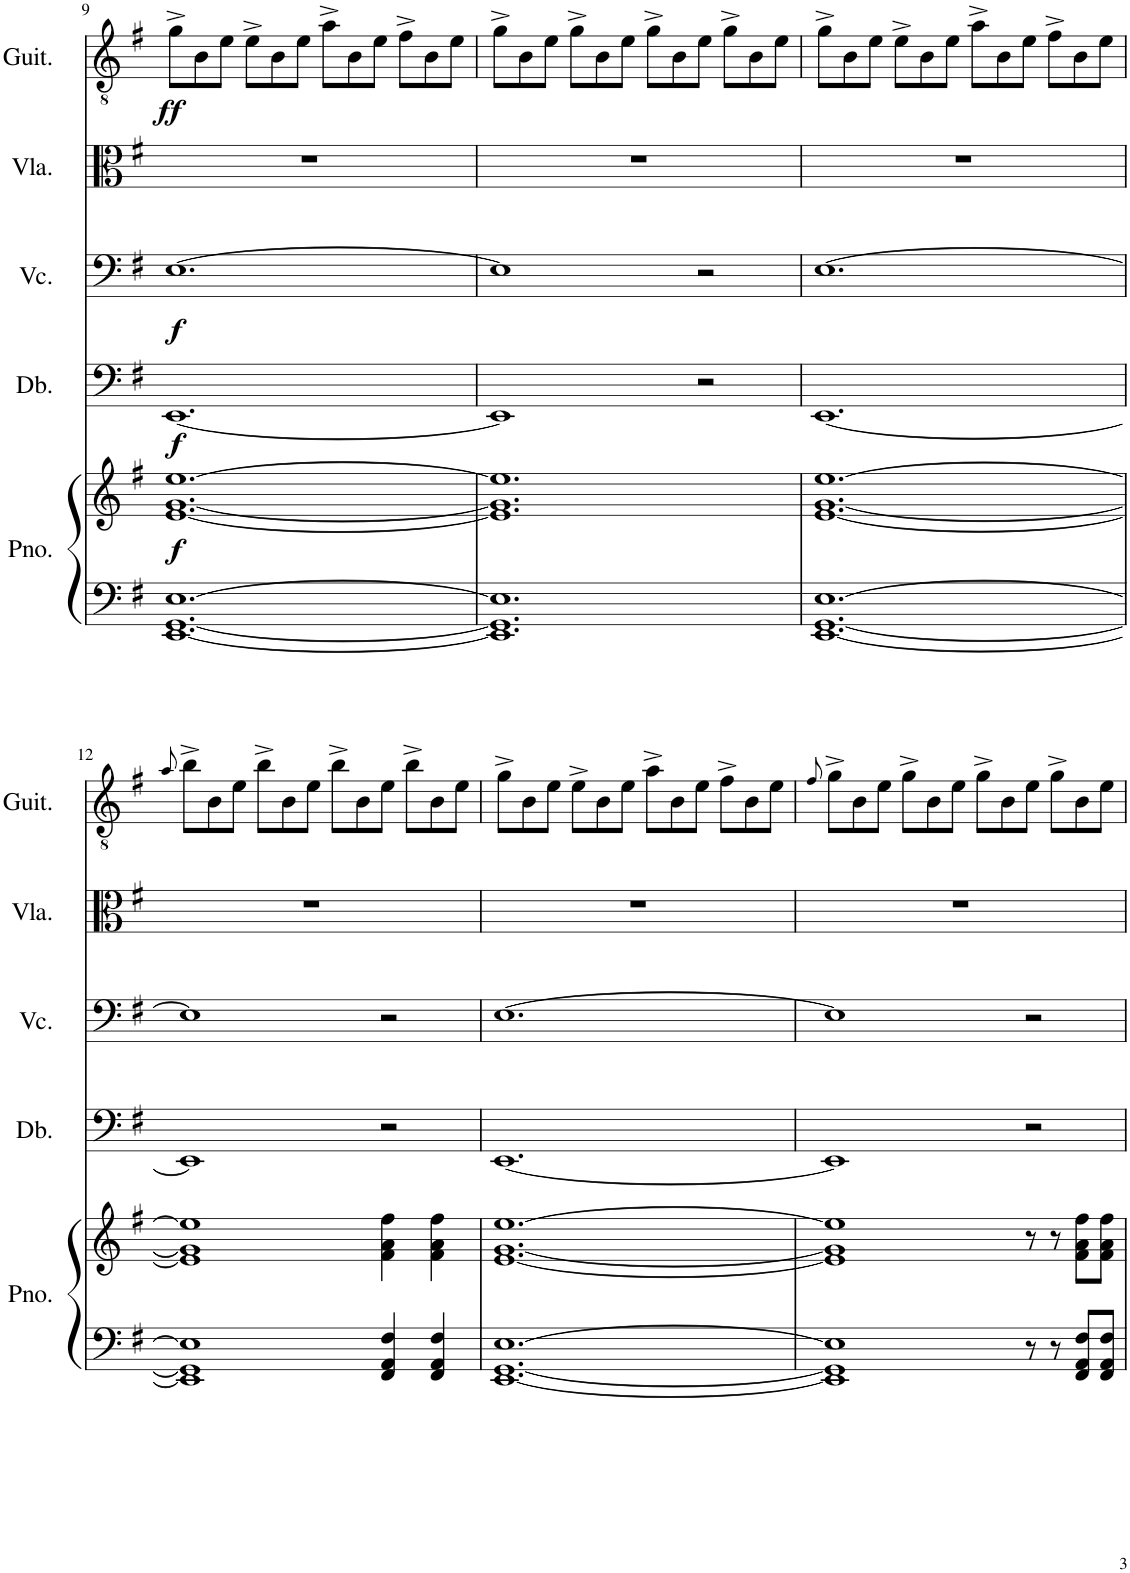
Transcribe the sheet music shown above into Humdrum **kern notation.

**kern	**kern	**dynam	**kern	**dynam	**kern	**dynam	**kern	**kern	**dynam
*part5	*part5	*part5	*part4	*part4	*part3	*part3	*part2	*part1	*part1
*staff6	*staff5	*staff5/6	*staff4	*staff4	*staff3	*staff3	*staff2	*staff1	*staff1
*I"Piano	*	*	*I"Double Bass	*	*I"Violoncello	*	*I"Viola	*I"Acoustic Guitar	*
*I'Pno.	*	*	*I'Db.	*	*I'Vc.	*	*I'Vla.	*I'Guit.	*
!!LO:PB:g=z
*clefF4	*clefG2	*	*clefF4	*	*clefF4	*	*clefC3	*clefGv2	*
*	*	*	*Trd7c12	*	*	*	*	*	*
*k[f#]	*k[f#]	*	*k[f#]	*	*k[f#]	*	*k[f#]	*k[f#]	*
*M12/8	*M12/8	*	*M12/8	*	*M12/8	*	*M12/8	*M12/8	*
=9	=9	=9	=9	=9	=9	=9	=9	=9	=9
!	!	!LO:DY:b	!	!LO:DY:b	!	!LO:DY:b	!	!	!LO:DY:b
[1.EE [1.GG [1.E	[1.e [1.g [1.ee	f	[1.EE	f	[1.E	f	1.r	8g^\L	ff
.	.	.	.	.	.	.	.	8B\	.
.	.	.	.	.	.	.	.	8e\J	.
.	.	.	.	.	.	.	.	8e^\L	.
.	.	.	.	.	.	.	.	8B\	.
.	.	.	.	.	.	.	.	8e\J	.
.	.	.	.	.	.	.	.	8a^\L	.
.	.	.	.	.	.	.	.	8B\	.
.	.	.	.	.	.	.	.	8e\J	.
.	.	.	.	.	.	.	.	8f#^\L	.
.	.	.	.	.	.	.	.	8B\	.
.	.	.	.	.	.	.	.	8e\J	.
=10	=10	=10	=10	=10	=10	=10	=10	=10	=10
1.EE] 1.GG] 1.E]	1.e] 1.g] 1.ee]	.	1EE]	.	1E]	.	1.r	8g^\L	.
.	.	.	.	.	.	.	.	8B\	.
.	.	.	.	.	.	.	.	8e\J	.
.	.	.	.	.	.	.	.	8g^\L	.
.	.	.	.	.	.	.	.	8B\	.
.	.	.	.	.	.	.	.	8e\J	.
.	.	.	.	.	.	.	.	8g^\L	.
.	.	.	.	.	.	.	.	8B\	.
.	.	.	2r	.	2r	.	.	8e\J	.
.	.	.	.	.	.	.	.	8g^\L	.
.	.	.	.	.	.	.	.	8B\	.
.	.	.	.	.	.	.	.	8e\J	.
=11	=11	=11	=11	=11	=11	=11	=11	=11	=11
[1.EE [1.GG [1.E	[1.e [1.g [1.ee	.	[1.EE	.	[1.E	.	1.r	8g^\L	.
.	.	.	.	.	.	.	.	8B\	.
.	.	.	.	.	.	.	.	8e\J	.
.	.	.	.	.	.	.	.	8e^\L	.
.	.	.	.	.	.	.	.	8B\	.
.	.	.	.	.	.	.	.	8e\J	.
.	.	.	.	.	.	.	.	8a^\L	.
.	.	.	.	.	.	.	.	8B\	.
.	.	.	.	.	.	.	.	8e\J	.
.	.	.	.	.	.	.	.	8f#^\L	.
.	.	.	.	.	.	.	.	8B\	.
.	.	.	.	.	.	.	.	8e\J	.
!!LO:LB:g=z
=12	=12	=12	=12	=12	=12	=12	=12	=12	=12
.	.	.	.	.	.	.	.	8qa/	.
1EE] 1GG] 1E]	1e] 1g] 1ee]	.	1EE]	.	1E]	.	1.r	8b^\L	.
.	.	.	.	.	.	.	.	8B\	.
.	.	.	.	.	.	.	.	8e\J	.
.	.	.	.	.	.	.	.	8b^\L	.
.	.	.	.	.	.	.	.	8B\	.
.	.	.	.	.	.	.	.	8e\J	.
.	.	.	.	.	.	.	.	8b^\L	.
.	.	.	.	.	.	.	.	8B\	.
4FF#/ 4AA/ 4F#/	4f#\ 4a\ 4ff#\	.	2r	.	2r	.	.	8e\J	.
.	.	.	.	.	.	.	.	8b^\L	.
4FF#/ 4AA/ 4F#/	4f#\ 4a\ 4ff#\	.	.	.	.	.	.	8B\	.
.	.	.	.	.	.	.	.	8e\J	.
=13	=13	=13	=13	=13	=13	=13	=13	=13	=13
[1.EE [1.GG [1.E	[1.e [1.g [1.ee	.	[1.EE	.	[1.E	.	1.r	8g^\L	.
.	.	.	.	.	.	.	.	8B\	.
.	.	.	.	.	.	.	.	8e\J	.
.	.	.	.	.	.	.	.	8e^\L	.
.	.	.	.	.	.	.	.	8B\	.
.	.	.	.	.	.	.	.	8e\J	.
.	.	.	.	.	.	.	.	8a^\L	.
.	.	.	.	.	.	.	.	8B\	.
.	.	.	.	.	.	.	.	8e\J	.
.	.	.	.	.	.	.	.	8f#^\L	.
.	.	.	.	.	.	.	.	8B\	.
.	.	.	.	.	.	.	.	8e\J	.
=14	=14	=14	=14	=14	=14	=14	=14	=14	=14
.	.	.	.	.	.	.	.	8qf#/	.
1EE] 1GG] 1E]	1e] 1g] 1ee]	.	1EE]	.	1E]	.	1.r	8g^\L	.
.	.	.	.	.	.	.	.	8B\	.
.	.	.	.	.	.	.	.	8e\J	.
.	.	.	.	.	.	.	.	8g^\L	.
.	.	.	.	.	.	.	.	8B\	.
.	.	.	.	.	.	.	.	8e\J	.
.	.	.	.	.	.	.	.	8g^\L	.
.	.	.	.	.	.	.	.	8B\	.
8r	8r	.	2r	.	2r	.	.	8e\J	.
8r	8r	.	.	.	.	.	.	8g^\L	.
8FF#/ 8AA/ 8F#/L	8f#\ 8a\ 8ff#\L	.	.	.	.	.	.	8B\	.
8FF#/ 8AA/ 8F#/J	8f#\ 8a\ 8ff#\J	.	.	.	.	.	.	8e\J	.
=	=	=	=	=	=	=	=	=	=
*-	*-	*-	*-	*-	*-	*-	*-	*-	*-
